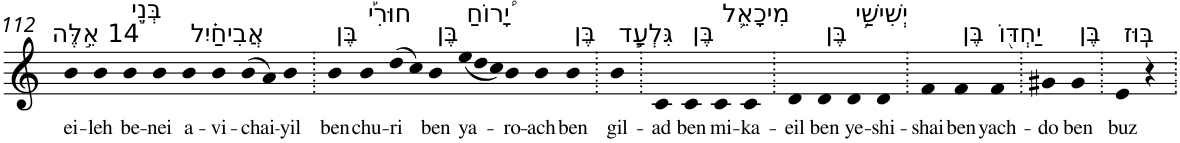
**kern	**text
*part1	*part1
*staff1	*staff1
*I"Piano	*
*I'Pno	*
!!LO:PB:g=z
*clefG2	*
*k[]	*
=112	=112
!LO:TX:a:t=14 אֵ֣לֶּה	!
!	!LO:LY:b
4b	ei-
!	!LO:LY:b
4b	-leh
!LO:TX:a:t=בְּנֵ֣י	!
!	!LO:LY:b
4b	be-
!	!LO:LY:b
4b	-nei
!LO:TX:a:t=אֲבִיחַ֗יִל	!
!	!LO:LY:b
4b	a-
!	!LO:LY:b
4b	-vi-
!	!LO:LY:b
(>8b	-chai-
8a)	.
!	!LO:LY:b
4b	-yil
=113.	=113.
!LO:TX:a:t=בֶּן	!
!	!LO:LY:b
4b	ben
!LO:TX:a:t=חוּרִ֡י	!
!	!LO:LY:b
4b	chu-
!	!LO:LY:b
(>8dd	-ri
8cc)	.
!LO:TX:a:t=בֶּן	!
!	!LO:LY:b
4b	ben
*Xtuplet	*
!LO:TX:a:t=יָ֠רוֹחַ	!
!	!LO:LY:b
(<12ee	ya-
12dd	.
12cc)	.
!	!LO:LY:b
4b	-ro-
!	!LO:LY:b
4b	-ach
!LO:TX:a:t=בֶּן	!
!	!LO:LY:b
4b	ben
=114.	=114.
!LO:TX:a:t=גִּלְעָ֧ד	!
!	!LO:LY:b
4b	gil-
=115.	=115.
!	!LO:LY:b
4c	-ad
!LO:TX:a:t=בֶּן	!
!	!LO:LY:b
4c	ben
!LO:TX:a:t=מִיכָאֵ֛ל	!
!	!LO:LY:b
4c	mi-
!	!LO:LY:b
4c	-ka-
=116.	=116.
!	!LO:LY:b
4d	-eil
!LO:TX:a:t=בֶּן	!
!	!LO:LY:b
4d	ben
!LO:TX:a:t=יְשִׁישַׁ֥י	!
!	!LO:LY:b
4d	ye-
!	!LO:LY:b
4d	-shi-
=117.	=117.
!	!LO:LY:b
4f	-shai
!LO:TX:a:t=בֶּן	!
!	!LO:LY:b
4f	ben
!LO:TX:a:t=יַחְדּ֖וֹ	!
!	!LO:LY:b
4f	yach-
=118.	=118.
!	!LO:LY:b
4g#X	-do
!LO:TX:a:t=בֶּן	!
!	!LO:LY:b
4g#	ben
=119.	=119.
!LO:TX:a:t=בּֽוּז	!
!	!LO:LY:b
4e	buz
4r	.
=.	=.
*-	*-
